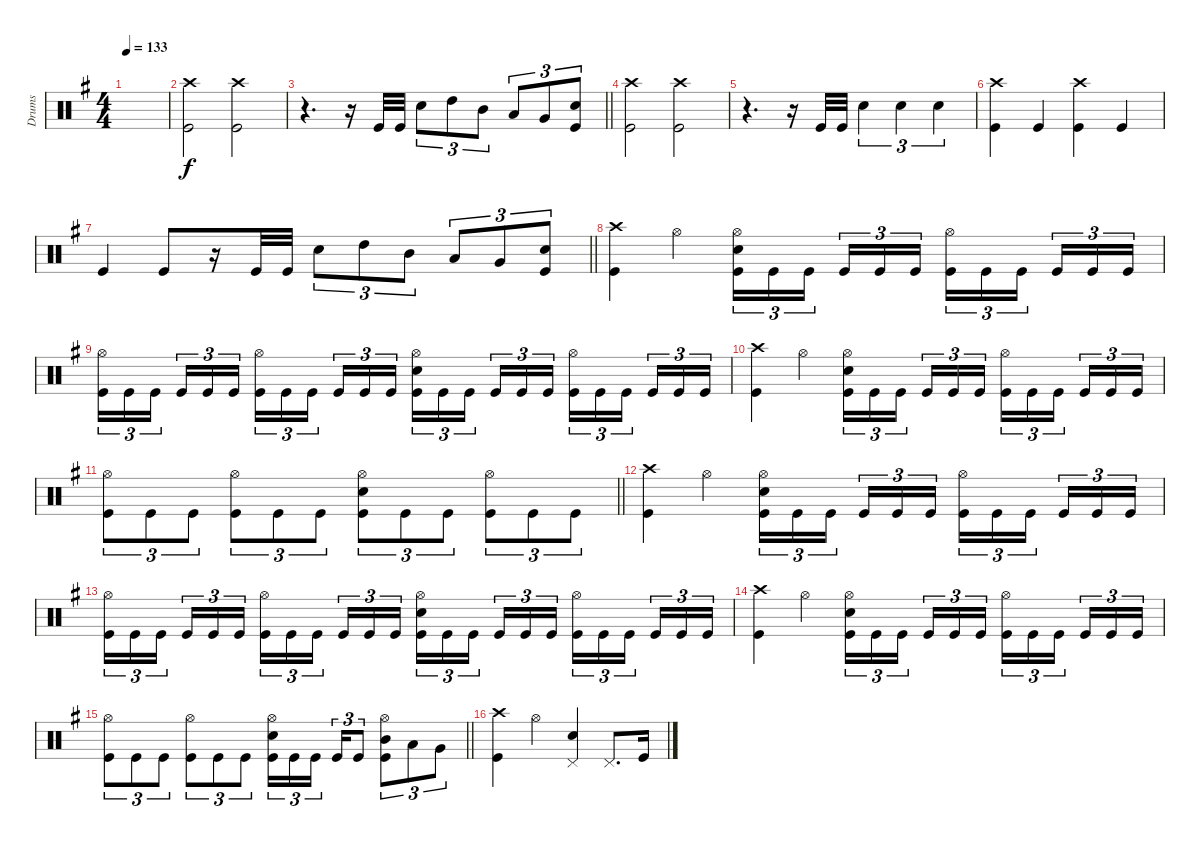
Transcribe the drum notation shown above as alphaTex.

\track ("Drums" "Drums") {instrument percussion}
\staff
\articulation defaults
\ts (4 4)
\tempo 133
\clef neutral
\ks eminor
|
("Crash high (hit)" "Kick (hit)").2 ("Crash high (hit)" "Kick (hit)").2 |
\barLineRight lightlight
r.4{d} r.16 "Kick (hit)".32 "Kick (hit)".32 "Electric Snare (hit)".8{tu (3 2)} "High Tom (hit)".8{tu (3 2)} "Mid Tom (hit)".8{tu (3 2)} "Low Tom (hit)".8{tu (3 2)} "Very Low Tom (hit)".8{tu (3 2)} ("Electric Snare (hit)" "Kick (hit)").8{tu (3 2)} |
("Crash high (hit)" "Kick (hit)").2 ("Crash high (hit)" "Kick (hit)").2 |
r.4{d} r.16 "Kick (hit)".32 "Kick (hit)".32 "Electric Snare (hit)".4{tu (3 2)} "Electric Snare (hit)".4{tu (3 2)} "Electric Snare (hit)".4{tu (3 2)} |
("Crash high (hit)" "Kick (hit)").4 "Kick (hit)".4 ("Crash high (hit)" "Kick (hit)").4 "Kick (hit)".4 |
\barLineRight lightlight "Kick (hit)".4 "Kick (hit)".8
r.16 "Kick (hit)".32 "Kick (hit)".32 "Electric Snare (hit)".8{tu (3 2)} "High Tom (hit)".8{tu (3 2)} "Mid Tom (hit)".8{tu (3 2)} "Low Tom (hit)".8{tu (3 2)} "Very Low Tom (hit)".8{tu (3 2)} ("Electric Snare (hit)" "Kick (hit)").8{tu (3 2)} |
("Crash high (hit)" "Kick (hit)").4 "Hi-Hat (open)".4 ("Hi-Hat (open)" "Electric Snare (hit)" "Kick (hit)").16{tu (3 2)} "Kick (hit)".16{tu (3 2)} "Kick (hit)".16{tu (3 2) beam splitsecondary} "Kick (hit)".16{tu (3 2)} "Kick (hit)".16{tu (3 2)} "Kick (hit)".16{tu (3 2)} ("Hi-Hat (open)" "Kick (hit)").16{tu (3 2)} "Kick (hit)".16{tu (3 2)} "Kick (hit)".16{tu (3 2) beam splitsecondary} "Kick (hit)".16{tu (3 2)} "Kick (hit)".16{tu (3 2)} "Kick (hit)".16{tu (3 2)} |
("Hi-Hat (open)" "Kick (hit)").16{tu (3 2)} "Kick (hit)".16{tu (3 2)} "Kick (hit)".16{tu (3 2) beam splitsecondary} "Kick (hit)".16{tu (3 2)} "Kick (hit)".16{tu (3 2)} "Kick (hit)".16{tu (3 2)} ("Hi-Hat (open)" "Kick (hit)").16{tu (3 2)} "Kick (hit)".16{tu (3 2)} "Kick (hit)".16{tu (3 2) beam splitsecondary} "Kick (hit)".16{tu (3 2)} "Kick (hit)".16{tu (3 2)} "Kick (hit)".16{tu (3 2)} ("Hi-Hat (open)" "Electric Snare (hit)" "Kick (hit)").16{tu (3 2)} "Kick (hit)".16{tu (3 2)} "Kick (hit)".16{tu (3 2) beam splitsecondary} "Kick (hit)".16{tu (3 2)} "Kick (hit)".16{tu (3 2)} "Kick (hit)".16{tu (3 2)} ("Hi-Hat (open)" "Kick (hit)").16{tu (3 2)} "Kick (hit)".16{tu (3 2)} "Kick (hit)".16{tu (3 2) beam splitsecondary} "Kick (hit)".16{tu (3 2)} "Kick (hit)".16{tu (3 2)} "Kick (hit)".16{tu (3 2)} |
("Crash high (hit)" "Kick (hit)").4 "Hi-Hat (open)".4 ("Hi-Hat (open)" "Electric Snare (hit)" "Kick (hit)").16{tu (3 2)} "Kick (hit)".16{tu (3 2)} "Kick (hit)".16{tu (3 2) beam splitsecondary} "Kick (hit)".16{tu (3 2)} "Kick (hit)".16{tu (3 2)} "Kick (hit)".16{tu (3 2)} ("Hi-Hat (open)" "Kick (hit)").16{tu (3 2)} "Kick (hit)".16{tu (3 2)} "Kick (hit)".16{tu (3 2) beam splitsecondary} "Kick (hit)".16{tu (3 2)} "Kick (hit)".16{tu (3 2)} "Kick (hit)".16{tu (3 2)} |
\barLineRight lightlight
("Hi-Hat (open)" "Kick (hit)").8{tu (3 2)} "Kick (hit)".8{tu (3 2)} "Kick (hit)".8{tu (3 2)} ("Hi-Hat (open)" "Kick (hit)").8{tu (3 2)} "Kick (hit)".8{tu (3 2)} "Kick (hit)".8{tu (3 2)} ("Hi-Hat (open)" "Electric Snare (hit)" "Kick (hit)").8{tu (3 2)} "Kick (hit)".8{tu (3 2)} "Kick (hit)".8{tu (3 2)} ("Hi-Hat (open)" "Kick (hit)").8{tu (3 2)} "Kick (hit)".8{tu (3 2)} "Kick (hit)".8{tu (3 2)} |
("Crash high (hit)" "Kick (hit)").4 "Hi-Hat (open)".4 ("Hi-Hat (open)" "Electric Snare (hit)" "Kick (hit)").16{tu (3 2)} "Kick (hit)".16{tu (3 2)} "Kick (hit)".16{tu (3 2) beam splitsecondary} "Kick (hit)".16{tu (3 2)} "Kick (hit)".16{tu (3 2)} "Kick (hit)".16{tu (3 2)} ("Hi-Hat (open)" "Kick (hit)").16{tu (3 2)} "Kick (hit)".16{tu (3 2)} "Kick (hit)".16{tu (3 2) beam splitsecondary} "Kick (hit)".16{tu (3 2)} "Kick (hit)".16{tu (3 2)} "Kick (hit)".16{tu (3 2)} |
("Hi-Hat (open)" "Kick (hit)").16{tu (3 2)} "Kick (hit)".16{tu (3 2)} "Kick (hit)".16{tu (3 2) beam splitsecondary} "Kick (hit)".16{tu (3 2)} "Kick (hit)".16{tu (3 2)} "Kick (hit)".16{tu (3 2)} ("Hi-Hat (open)" "Kick (hit)").16{tu (3 2)} "Kick (hit)".16{tu (3 2)} "Kick (hit)".16{tu (3 2) beam splitsecondary} "Kick (hit)".16{tu (3 2)} "Kick (hit)".16{tu (3 2)} "Kick (hit)".16{tu (3 2)} ("Hi-Hat (open)" "Electric Snare (hit)" "Kick (hit)").16{tu (3 2)} "Kick (hit)".16{tu (3 2)} "Kick (hit)".16{tu (3 2) beam splitsecondary} "Kick (hit)".16{tu (3 2)} "Kick (hit)".16{tu (3 2)} "Kick (hit)".16{tu (3 2)} ("Hi-Hat (open)" "Kick (hit)").16{tu (3 2)} "Kick (hit)".16{tu (3 2)} "Kick (hit)".16{tu (3 2) beam splitsecondary} "Kick (hit)".16{tu (3 2)} "Kick (hit)".16{tu (3 2)} "Kick (hit)".16{tu (3 2)} |
("Crash high (hit)" "Kick (hit)").4 "Hi-Hat (open)".4 ("Hi-Hat (open)" "Electric Snare (hit)" "Kick (hit)").16{tu (3 2)} "Kick (hit)".16{tu (3 2)} "Kick (hit)".16{tu (3 2) beam splitsecondary} "Kick (hit)".16{tu (3 2)} "Kick (hit)".16{tu (3 2)} "Kick (hit)".16{tu (3 2)} ("Hi-Hat (open)" "Kick (hit)").16{tu (3 2)} "Kick (hit)".16{tu (3 2)} "Kick (hit)".16{tu (3 2) beam splitsecondary} "Kick (hit)".16{tu (3 2)} "Kick (hit)".16{tu (3 2)} "Kick (hit)".16{tu (3 2)} |
\barLineRight lightlight
("Hi-Hat (open)" "Kick (hit)").8{tu (3 2)} "Kick (hit)".8{tu (3 2)} "Kick (hit)".8{tu (3 2)} ("Hi-Hat (open)" "Kick (hit)").8{tu (3 2)} "Kick (hit)".8{tu (3 2)} "Kick (hit)".8{tu (3 2)} ("Hi-Hat (open)" "Electric Snare (hit)" "Kick (hit)").16{tu (3 2)} "Kick (hit)".16{tu (3 2)} "Kick (hit)".16{tu (3 2) beam splitsecondary} "Kick (hit)".16{tu (3 2)} "Kick (hit)".8{tu (3 2)} ("Mid Tom (hit)" "Hi-Hat (open)" "Kick (hit)").8{tu (3 2)} "Low Tom (hit)".8{tu (3 2)} "Very Low Tom (hit)".8{tu (3 2)} |
\section ("" "")
("Crash high (hit)" "Kick (hit)").4 "Hi-Hat (open)".4 ("Pedal Hi-Hat (hit)" "Electric Snare (hit)").4 "Pedal Hi-Hat (hit)".8{d} "Kick (hit)".16
